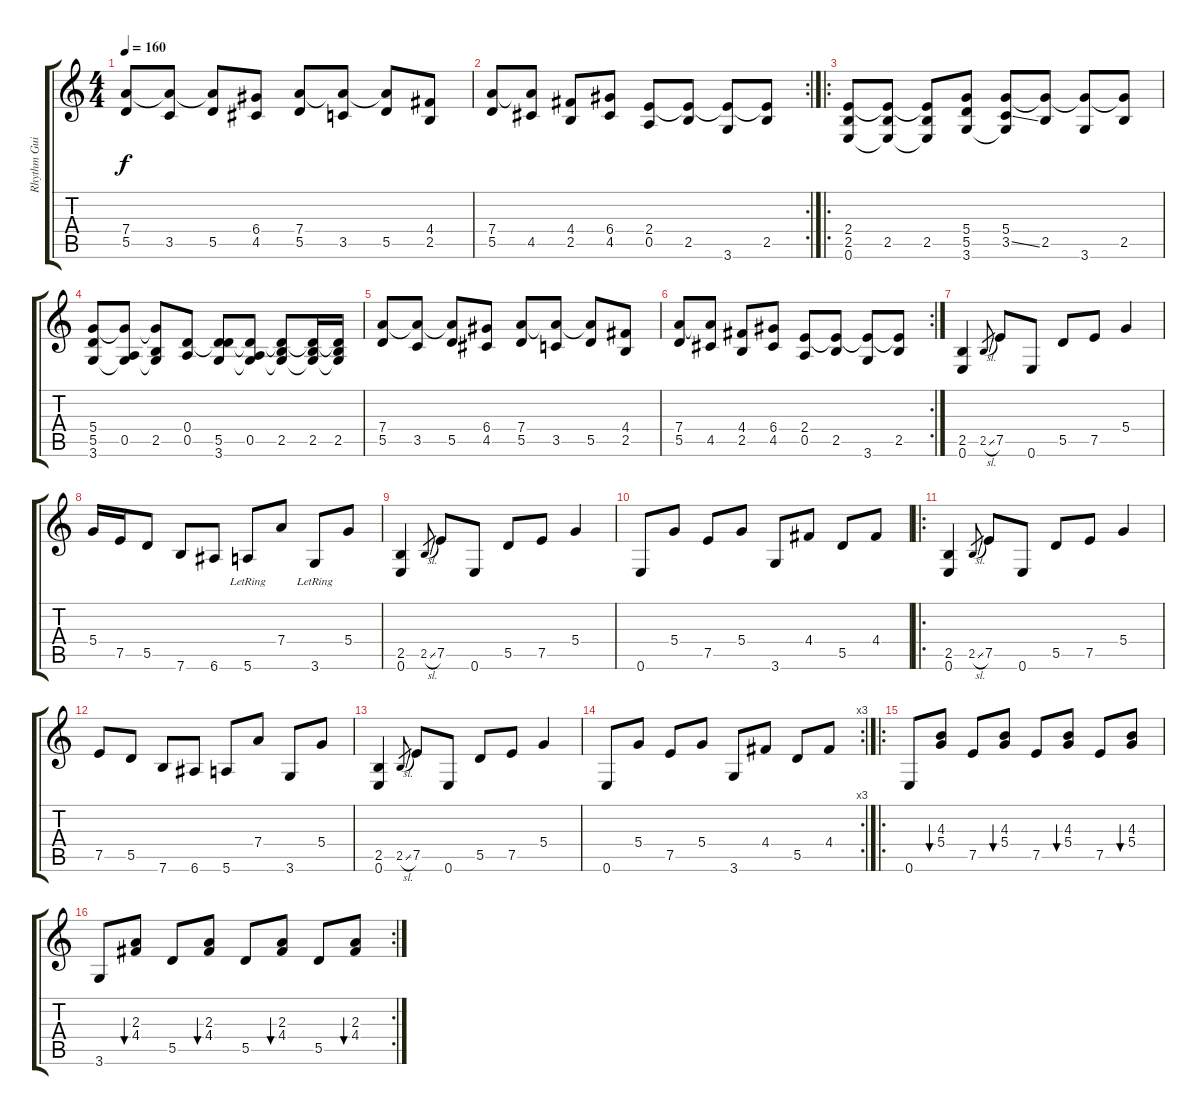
\track ("Rhythm Guitar" "Rhythm Gui") {instrument distortionguitar}
\staff {score tabs}
\tuning (E4 B3 G3 D3 A2 E2) {hide}
\ts (4 4)
\tempo 160
\clef g2
\ks c
(7.4 5.5).8{dy f} (7.4{t} 3.5).8 (7.4{t} 5.5).8 (6.4 4.5).8 (7.4 5.5).8 (7.4{t} 3.5).8 (7.4{t} 5.5).8 (4.4 2.5).8 |
\rc 2
(7.4 5.5).8 (7.4{t} 4.5).8 (4.4 2.5).8 (6.4 4.5).8 (2.4 0.5).8 (2.4{t} 2.5).8 (2.4{t} 3.6).8 (2.4{t} 2.5).8 |
\ro
(2.4 2.5 0.6).8{instrument distortionguitar} (2.4{t} 2.5 0.6{t}).8 (2.4{t} 2.5 0.6{t}).8 (5.4 5.5 3.6).8 (5.4 3.5{ss} 3.6{t}).8 (5.4{t} 2.5).8 (5.4{t} 3.6).8 (5.4{t} 2.5).8 |
(5.4 5.5 3.6).8 (5.4{t} 0.5 3.6{t}).8 (5.4{t} 2.5 3.6{t}).8 (0.4 0.5).8 (0.4{t} 5.5 3.6).8 (0.4{t} 0.5 3.6{t}).8 (0.4{t} 2.5 3.6{t}).8 (0.4{t} 2.5 3.6{t}).16 (0.4{t} 2.5 3.6{t}).16 |
(7.4 5.5).8 (7.4{t} 3.5).8 (7.4{t} 5.5).8 (6.4 4.5).8 (7.4 5.5).8 (7.4{t} 3.5).8 (7.4{t} 5.5).8 (4.4 2.5).8 |
\rc 2
(7.4 5.5).8 (7.4{t} 4.5).8 (4.4 2.5).8 (6.4 4.5).8 (2.4 0.5).8 (2.4{t} 2.5).8 (2.4{t} 3.6).8 (2.4{t} 2.5).8 |
(2.5 0.6).4{instrument distortionguitar} 2.5{sl}.8{gr} 7.5.8 0.6.8 5.5.8 7.5.8 5.4.4 |
5.4.16 7.5.16 5.5.8 7.6.8 6.6.8 5.6{lr}.8 7.4.8 3.6{lr}.8 5.4.8 |
(2.5 0.6).4 2.5{sl}.8{gr} 7.5.8 0.6.8 5.5.8 7.5.8 5.4.4 |
0.6.8 5.4.8 7.5.8 5.4.8 3.6.8 4.4.8 5.5.8 4.4.8 |
\ro
(2.5 0.6).4{instrument distortionguitar} 2.5{sl}.8{gr} 7.5.8 0.6.8 5.5.8 7.5.8 5.4.4 |
7.5.8 5.5.8 7.6.8 6.6.8 5.6.8 7.4.8 3.6.8 5.4.8 |
(2.5 0.6).4 2.5{sl}.8{gr} 7.5.8 0.6.8 5.5.8 7.5.8 5.4.4 |
\rc 3
0.6.8 5.4.8 7.5.8 5.4.8 3.6.8 4.4.8 5.5.8 4.4.8 |
\ro
0.6.8 (4.3 5.4).8{bu 60} 7.5.8 (4.3 5.4).8{bu 60} 7.5.8 (4.3 5.4).8{bu 60} 7.5.8 (4.3 5.4).8{bu 60} |
\rc 2
3.6.8 (2.3 4.4).8{bu 60} 5.5.8 (2.3 4.4).8{bu 60} 5.5.8 (2.3 4.4).8{bu 60} 5.5.8 (2.3 4.4).8{bu 60}
